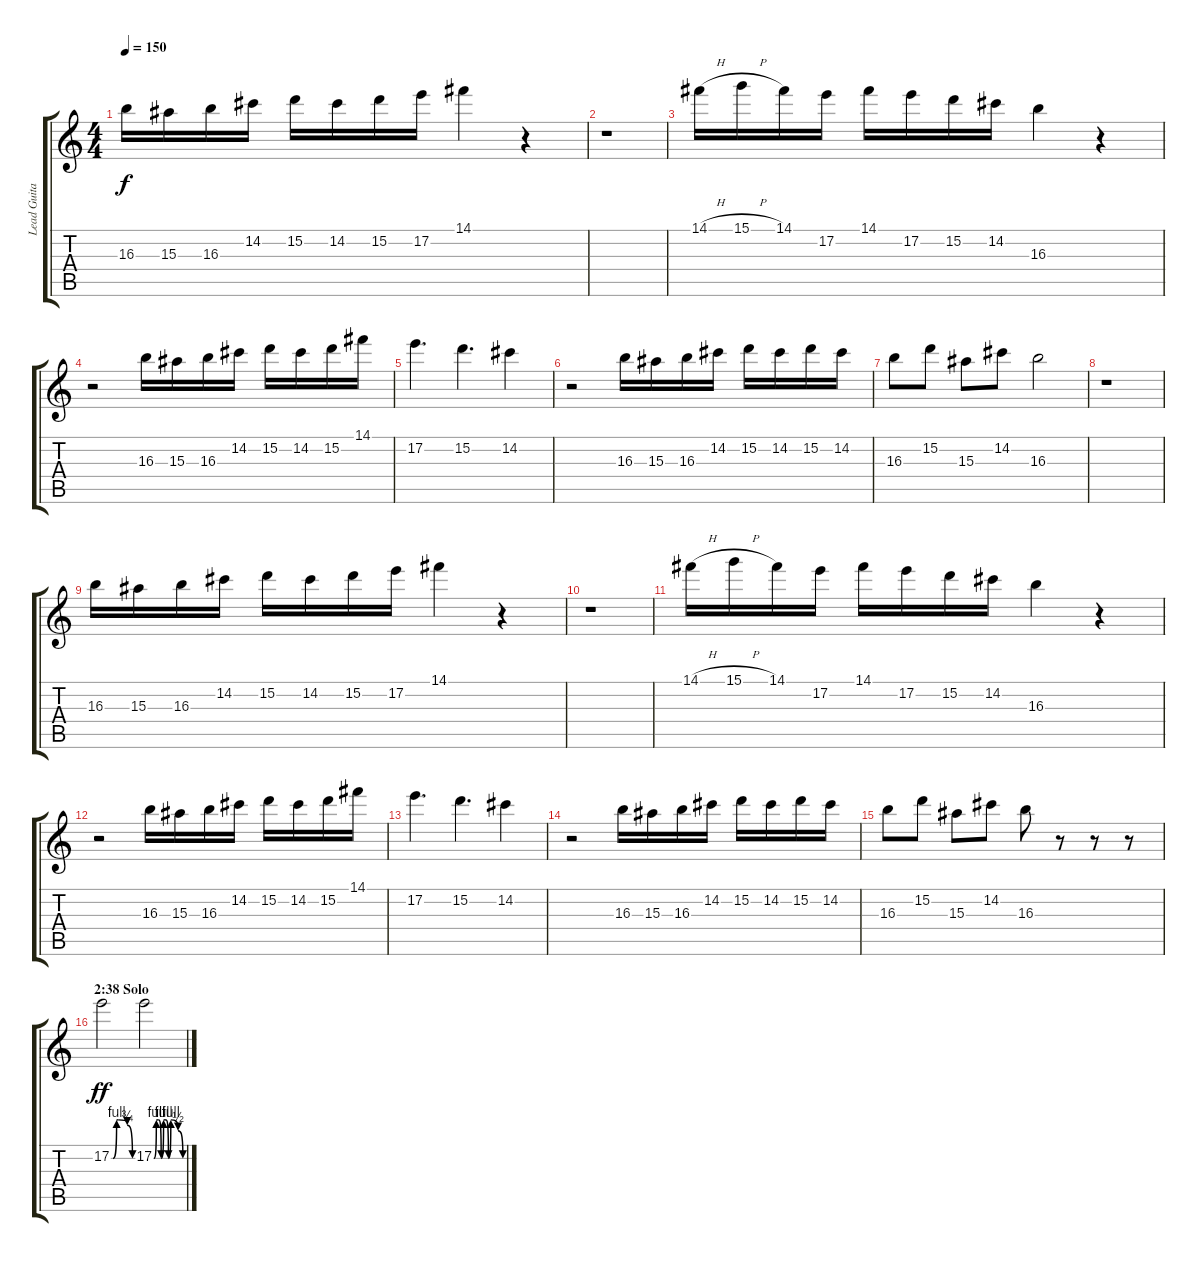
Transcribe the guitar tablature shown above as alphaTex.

\track ("Lead Guitar 1" "Lead Guita") {instrument distortionguitar}
\staff {score tabs}
\tuning (E4 B3 G3 D3 A2 E2) {hide}
\ts (4 4)
\tempo 150
\clef g2
\ks c
16.3.16{dy f} 15.3.16 16.3.16 14.2.16 15.2.16 14.2.16 15.2.16 17.2.16 14.1.4 r.4 |
r.1 |
14.1{h}.16 15.1{h}.16 14.1.16 17.2.16 14.1.16 17.2.16 15.2.16 14.2.16 16.3.4 r.4 |
r.2 16.3.16 15.3.16 16.3.16 14.2.16 15.2.16 14.2.16 15.2.16 14.1.16 |
17.2.4{d} 15.2.4{d} 14.2.4 |
r.2 16.3.16 15.3.16 16.3.16 14.2.16 15.2.16 14.2.16 15.2.16 14.2.16 |
16.3.8 15.2.8 15.3.8 14.2.8 16.3.2 |
r.1 |
16.3.16 15.3.16 16.3.16 14.2.16 15.2.16 14.2.16 15.2.16 17.2.16 14.1.4 r.4 |
r.1 |
14.1{h}.16 15.1{h}.16 14.1.16 17.2.16 14.1.16 17.2.16 15.2.16 14.2.16 16.3.4 r.4 |
r.2 16.3.16 15.3.16 16.3.16 14.2.16 15.2.16 14.2.16 15.2.16 14.1.16 |
17.2.4{d} 15.2.4{d} 14.2.4 |
r.2 16.3.16 15.3.16 16.3.16 14.2.16 15.2.16 14.2.16 15.2.16 14.2.16 |
16.3.8 15.2.8 15.3.8 14.2.8 16.3.8 r.8 r.8 r.8 |
\section ("" "2:38 Solo")
17.2{be (custom 0 0 5 0 15 4 20 4 45 3 60 0)}.2{dy ff} 17.2{be (custom 0 0 5 4 10 4 15 0 20 4 25 4 30 0 35 4 50 2 60 0)}.2
